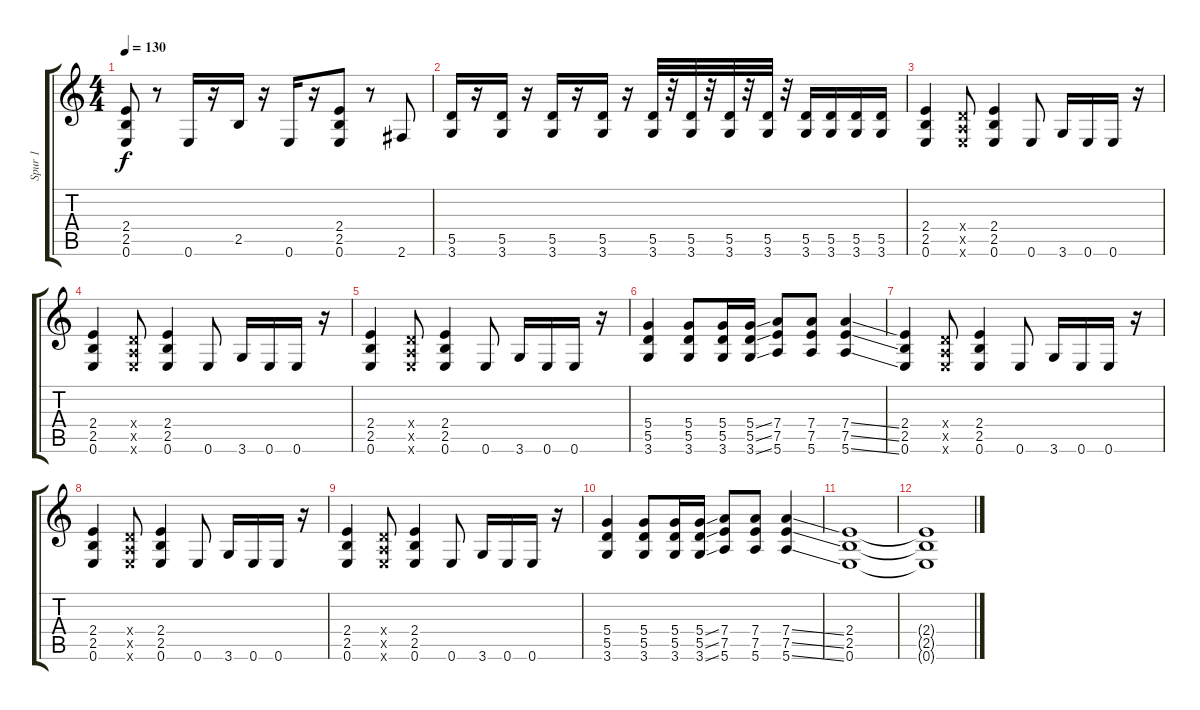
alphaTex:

\track ("Spur 1" "Spur 1") {instrument overdrivenguitar}
\staff {score tabs}
\tuning (E4 B3 G3 D3 A2 E2) {hide}
\ts (4 4)
\tempo 130
\clef g2
\ks c
(2.4 2.5 0.6).8{dy f} r.8 0.6.16 r.16 2.5.16 r.16 0.6.16 r.16 (2.4 2.5 0.6).8 r.8 2.6.8 |
(5.5 3.6).16 r.16 (5.5 3.6).16 r.16 (5.5 3.6).16 r.16 (5.5 3.6).16 r.16 (5.5 3.6).32 r.32 (5.5 3.6).32 r.32 (5.5 3.6).32 r.32 (5.5 3.6).32 r.32 (5.5 3.6).16 (5.5 3.6).16 (5.5 3.6).16 (5.5 3.6).16 |
(2.4 2.5 0.6).4 (0.4{x} 0.5{x} 0.6{x}).8 (2.4 2.5 0.6).4 0.6.8 3.6.16 0.6.16 0.6.16 r.16 |
(2.4 2.5 0.6).4 (0.4{x} 0.5{x} 0.6{x}).8 (2.4 2.5 0.6).4 0.6.8 3.6.16 0.6.16 0.6.16 r.16 |
(2.4 2.5 0.6).4 (0.4{x} 0.5{x} 0.6{x}).8 (2.4 2.5 0.6).4 0.6.8 3.6.16 0.6.16 0.6.16 r.16 |
(5.4 5.5 3.6).4 (5.4 5.5 3.6).8 (5.4 5.5 3.6).16 (5.4{ss} 5.5{ss} 3.6{ss}).16 (7.4 7.5 5.6).8 (7.4 7.5 5.6).8 (7.4{ss} 7.5{ss} 5.6{ss}).4 |
(2.4 2.5 0.6).4 (0.4{x} 0.5{x} 0.6{x}).8 (2.4 2.5 0.6).4 0.6.8 3.6.16 0.6.16 0.6.16 r.16 |
(2.4 2.5 0.6).4 (0.4{x} 0.5{x} 0.6{x}).8 (2.4 2.5 0.6).4 0.6.8 3.6.16 0.6.16 0.6.16 r.16 |
(2.4 2.5 0.6).4 (0.4{x} 0.5{x} 0.6{x}).8 (2.4 2.5 0.6).4 0.6.8 3.6.16 0.6.16 0.6.16 r.16 |
(5.4 5.5 3.6).4 (5.4 5.5 3.6).8 (5.4 5.5 3.6).16 (5.4{ss} 5.5{ss} 3.6{ss}).16 (7.4 7.5 5.6).8 (7.4 7.5 5.6).8 (7.4{ss} 7.5{ss} 5.6{ss}).4 |
(2.4 2.5 0.6).1 |
(2.4{t} 2.5{t} 0.6{t}).1
